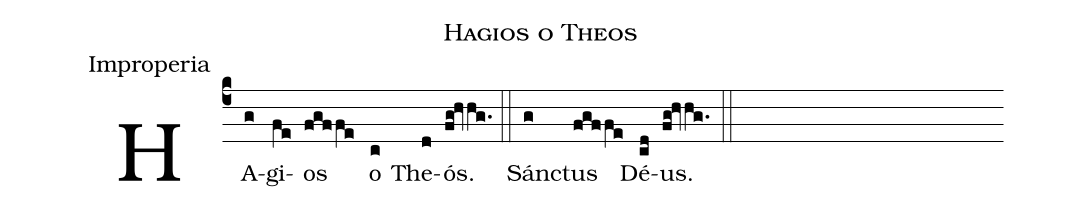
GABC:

name:Hagios o Theos;
office-part:Improperia;
%%
(c4) HA(g)gi(fe)os(fgf/fe) o(c) The(d)ós.(fg!hv/hg.) (::)
   Sán(g)ctus(fgf/fe) Dé(cd)us.(fg!hv/hg.) (::)
